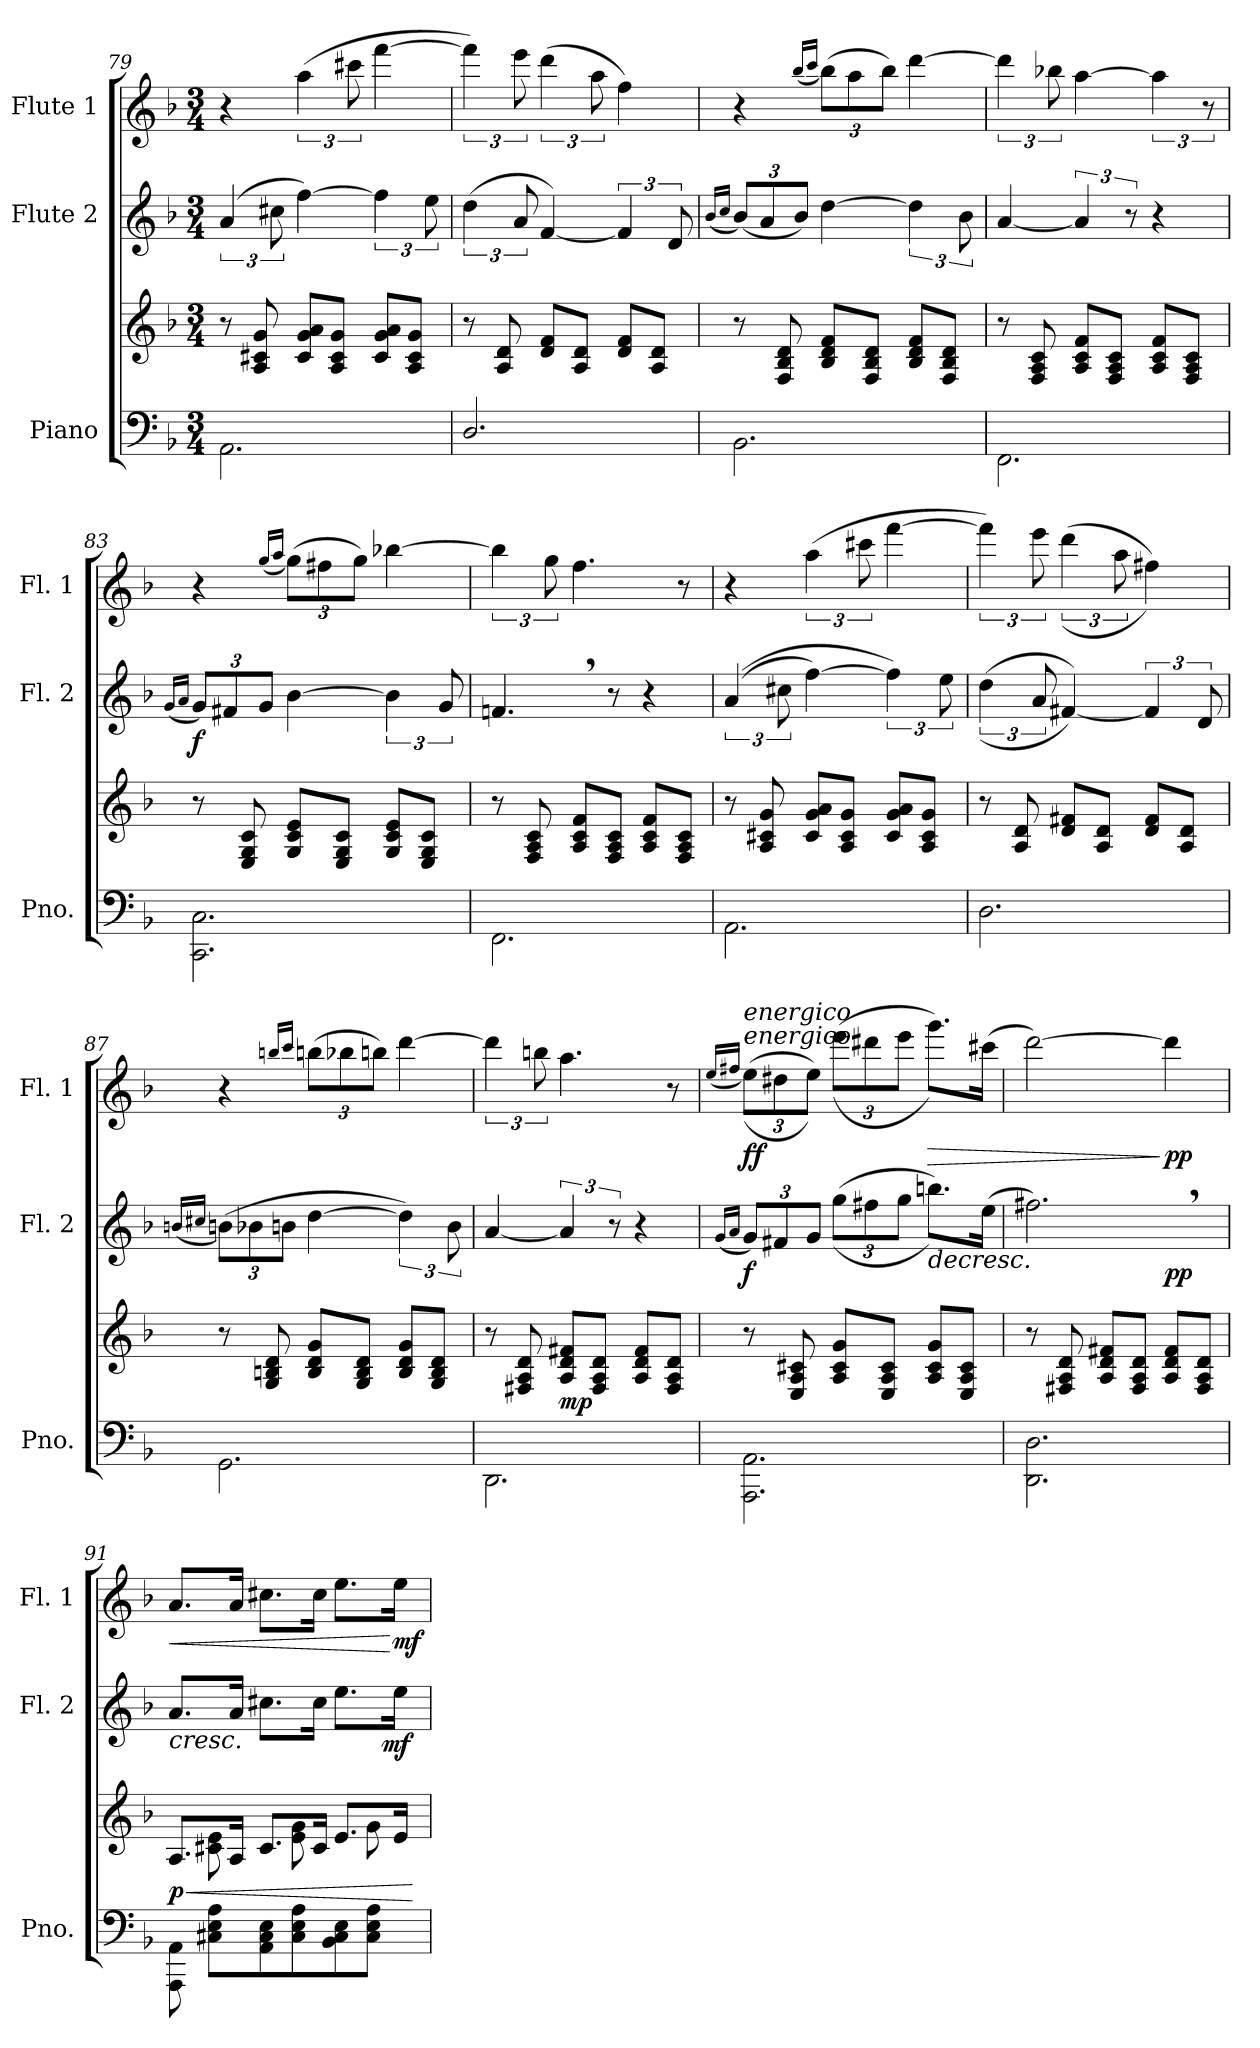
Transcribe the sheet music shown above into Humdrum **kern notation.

**kern	**kern	**dynam	**kern	**dynam	**kern	**dynam
*part3	*part3	*part3	*part2	*part2	*part1	*part1
*staff4	*staff3	*staff3/4	*staff2	*staff2	*staff1	*staff1
*I"Piano	*	*	*I"Flute 2	*	*I"Flute 1	*
*I'Pno.	*	*	*I'Fl. 2	*	*I'Fl. 1	*
*clefF4	*clefG2	*	*clefG2	*	*clefG2	*
*k[b-]	*k[b-]	*	*k[b-]	*	*k[b-]	*
*M3/4	*M3/4	*	*M3/4	*	*M3/4	*
=79	=79	=79	=79	=79	=79	=79
2.AA\	8r	.	(>6a/	.	4r	.
.	8A/ 8c#X/ 8g/	.	.	.	.	.
.	.	.	12cc#X\	.	.	.
.	8c#/ 8g/ 8a/L	.	[4ff\)	.	(>6aa\	.
.	8A/ 8c#/ 8g/J	.	.	.	.	.
.	.	.	.	.	12ccc#X\	.
.	8c#/ 8g/ 8a/L	.	6ff\]	.	[4fff\	.
.	8A/ 8c#/ 8g/J	.	.	.	.	.
.	.	.	12ee\	.	.	.
=80	=80	=80	=80	=80	=80	=80
2.D/	8r	.	(>6dd\	.	6fff\])	.
.	8A/ 8d/	.	.	.	.	.
.	.	.	12a/	.	12eee\	.
.	8d/ 8f/L	.	[4f/)	.	(>6ddd\	.
.	8A/ 8d/J	.	.	.	.	.
.	.	.	.	.	12aa\	.
.	8d/ 8f/L	.	6f/]	.	4ff\)	.
.	8A/ 8d/J	.	.	.	.	.
.	.	.	12d/	.	.	.
=81	=81	=81	=81	=81	=81	=81
.	.	.	(<16qb-i/LL	.	.	.
.	.	.	16qcci/JJ	.	.	.
*	*	*	*Xbrackettup	*	*	*
2.BB-\	8r	.	(<12b-/L)	.	4r	.
.	.	.	12a/	.	.	.
.	8F/ 8B-/ 8d/	.	.	.	.	.
.	.	.	12b-/J)	.	.	.
.	.	.	.	.	(<16qbb-j/LL	.
.	.	.	.	.	16qcccj/JJ	.
*	*	*	*	*	*Xbrackettup	*
.	8B-/ 8d/ 8f/L	.	[4dd\	.	(>12bb-\L)	.
.	.	.	.	.	12aa\	.
.	8F/ 8B-/ 8d/J	.	.	.	.	.
.	.	.	.	.	12bb-\J)	.
*	*	*	*brackettup	*	*	*
.	8B-/ 8d/ 8f/L	.	6dd\]	.	[4ddd\	.
.	8F/ 8B-/ 8d/J	.	.	.	.	.
.	.	.	12b-\	.	.	.
=82	=82	=82	=82	=82	=82	=82
*	*	*	*	*	*brackettup	*
2.FF\	8r	.	[4a/	.	6ddd\]	.
.	8F/ 8A/ 8c/	.	.	.	.	.
.	.	.	.	.	12bb-X\	.
.	8A/ 8c/ 8f/L	.	6a/]	.	[4aa\	.
.	8F/ 8A/ 8c/J	.	.	.	.	.
.	.	.	12r	.	.	.
.	8A/ 8c/ 8f/L	.	4r	.	6aa\]	.
.	8F/ 8A/ 8c/J	.	.	.	.	.
.	.	.	.	.	12r	.
!!LO:PB:g=z
=83	=83	=83	=83	=83	=83	=83
.	.	.	(<16qgi/LL	.	.	.
.	.	.	16qai/JJ	.	.	.
*	*	*	*Xbrackettup	*	*	*
!	!	!	!	!LO:DY:b	!	!
2.CC\ 2.C\	8r	.	12g/L)	f	4r	.
.	.	.	12f#X/	.	.	.
.	8E/ 8G/ 8c/	.	.	.	.	.
.	.	.	12g/J	.	.	.
.	.	.	.	.	(<16qggj/LL	.
.	.	.	.	.	16qaaj/JJ	.
*	*	*	*	*	*Xbrackettup	*
.	8G/ 8c/ 8e/L	.	[4b-\	.	(>12gg\L)	.
.	.	.	.	.	12ff#X\	.
.	8E/ 8G/ 8c/J	.	.	.	.	.
.	.	.	.	.	12gg\J)	.
*	*	*	*brackettup	*	*	*
.	8G/ 8c/ 8e/L	.	6b-\]	.	[4bb-X\	.
.	8E/ 8G/ 8c/J	.	.	.	.	.
.	.	.	12g/	.	.	.
=84	=84	=84	=84	=84	=84	=84
*	*	*	*	*	*brackettup	*
2.FF\	8r	.	4.fn,/	.	6bb-\]	.
.	8F/ 8A/ 8c/	.	.	.	.	.
.	.	.	.	.	12gg\	.
.	8A/ 8c/ 8f/L	.	.	.	4.ff\	.
.	8F/ 8A/ 8c/J	.	8r	.	.	.
.	8A/ 8c/ 8f/L	.	4r	.	.	.
.	8F/ 8A/ 8c/J	.	.	.	8r	.
=85	=85	=85	=85	=85	=85	=85
2.AA\	8r	.	(>(>6a/	.	4r	.
.	8A/ 8c#X/ 8g/	.	.	.	.	.
.	.	.	12cc#X\	.	.	.
.	8c#/ 8g/ 8a/L	.	[4ff\)	.	(>6aa\	.
.	8A/ 8c#/ 8g/J	.	.	.	.	.
.	.	.	.	.	12ccc#X\	.
.	8c#/ 8g/ 8a/L	.	6ff\])	.	[4fff\	.
.	8A/ 8c#/ 8g/J	.	.	.	.	.
.	.	.	12ee\	.	.	.
=86	=86	=86	=86	=86	=86	=86
2.D\	8r	.	(>(>6dd\	.	6fff\])	.
.	8A/ 8d/	.	.	.	.	.
.	.	.	12a/	.	12eee\	.
.	8d/ 8f#X/L	.	[4f#X/))	.	(>(>6ddd\	.
.	8A/ 8d/J	.	.	.	.	.
.	.	.	.	.	12aa\	.
.	8d/ 8f#/L	.	6f#/]	.	4ff#X\))	.
.	8A/ 8d/J	.	.	.	.	.
.	.	.	12d/	.	.	.
=87	=87	=87	=87	=87	=87	=87
.	.	.	(<16qbnj/LL	.	.	.
.	.	.	16qcc#Xj/JJ	.	.	.
*	*	*	*Xbrackettup	*	*	*
2.GG\	8r	.	(>12bn\L)	.	4r	.
.	.	.	12b-X\	.	.	.
.	8G/ 8Bn/ 8d/	.	.	.	.	.
.	.	.	12bn\J	.	.	.
.	.	.	.	.	16qbbnj/LL	.
.	.	.	.	.	16qcccj/JJ	.
*	*	*	*	*	*Xbrackettup	*
.	8B/ 8d/ 8g/L	.	[4dd\	.	(>12bbn\L	.
.	.	.	.	.	12bb-X\	.
.	8G/ 8B/ 8d/J	.	.	.	.	.
.	.	.	.	.	12bbn\J)	.
*	*	*	*brackettup	*	*	*
.	8B/ 8d/ 8g/L	.	6dd\])	.	[4ddd\	.
.	8G/ 8B/ 8d/J	.	.	.	.	.
.	.	.	12b\	.	.	.
!!LO:LB:g=z
=88	=88	=88	=88	=88	=88	=88
*	*	*	*	*	*brackettup	*
2.DD\	8r	.	[4a/	.	6ddd\]	.
.	8F#X/ 8A/ 8d/	.	.	.	.	.
.	.	.	.	.	12bbn\	.
!	!	!LO:DY:b	!	!	!	!
.	8A/ 8d/ 8f#X/L	mp	6a/]	.	4.aa\	.
.	8F#/ 8A/ 8d/J	.	.	.	.	.
.	.	.	12r	.	.	.
.	8A/ 8d/ 8f#/L	.	4r	.	.	.
.	8F#/ 8A/ 8d/J	.	.	.	8r	.
=89	=89	=89	=89	=89	=89	=89
.	.	.	(<16qgi/LL	.	(<16qeej/LL	.
.	.	.	16qai/JJ	.	16qff#Xj/JJ	.
*	*	*	*Xbrackettup	*	*Xbrackettup	*
!	!	!	!	!	!LO:TX:a:i:t=energico	!
!	!	!	!	!	!LO:TX:a:i:t=energico	!
!	!	!	!	!LO:DY:b	!	!LO:DY:b
!	!	!	!	!	!	!LO:DY:n=1:b
2.AAA\ 2.AA\	8r	.	12g/L)	f	(>(>12ee\L)	f f
.	.	.	12f#X/	.	12dd#X\	.
.	8E/ 8A/ 8c#X/	.	.	.	.	.
.	.	.	12g/J	.	12ee\J))	.
.	8A/ 8c#/ 8g/L	.	(>(>12gg\L	.	(>(>12eee\L	.
.	.	.	12ff#X\	.	12ddd#X\	.
.	8E/ 8A/ 8c#/J	.	.	.	.	.
.	.	.	12gg\J	.	12eee\J	.
!	!	!	!	!LO:HP:b	!	!LO:HP:b
.	8A/ 8c#/ 8g/L	.	8.bbn\L))	>	8.ggg\L))	>
.	8E/ 8A/ 8c#/J	.	.	.	.	.
.	.	.	(>16ee\Jk	.	(>16ccc#X\Jk	.
=90	=90	=90	=90	=90	=90	=90
*	*	*	*^	*	*	*
2.DD\ 2.D\	8r	.	2.ff#X,\)	2ryy	.	[2ddd\)	.
.	8F#X/ 8A/ 8d/	.	.	.	.	.	.
.	8A/ 8d/ 8f#X/L	.	.	.	.	.	.
.	8F#/ 8A/ 8d/J	.	.	.	.	.	.
!	!	!	!	!	!LO:DY:b	!	!
!	!	!	!	!	!LO:DY:n=1:b	!	!LO:DY:n=1:b
!	!	!	!	!	!	!	!LO:DY:n=2:b
.	8A/ 8d/ 8f#/L	.	.	4ryy	p p	4ddd\]	] p p
.	8F#/ 8A/ 8d/J	.	.	.	.	.	.
.	.	.	.	.	]	.	.
=91	=91	=91	=91	=91	=91	=91	=91
!	!LO:TX:a:i:t=Animato il tempo	!	!	!	!	!	!
!	!LO:TX:a:t=com agitazione	!	!	!	!	!	!
!	!	!LO:HP:b	!	!	!LO:HP:b	!	!LO:HP:b
*	*^	*	*	*	*	*	*
!	!	!	!LO:DY:n=1:b	!	!	!	!	!
8AAA\ 8AA\	8.A/L	8ryy	< p	8.a/L	3%2ryy	<	8.a/L	<
8C#X\ 8E\ 8A\L	.	8c#X\ 8e\	.	.	.	.	.	.
.	16A/Jk	.	.	16a/Jk	.	.	16a/Jk	.
8AA\ 8C#\ 8E\	8.c#/L	8ryy	.	8.cc#X\L	.	.	8.cc#X\L	.
8C#\ 8E\ 8A\	.	8e\ 8g\	.	.	.	.	.	.
.	16c#/Jk	.	.	16cc#\Jk	.	.	16cc#\Jk	.
8BB-\ 8C#\ 8E\	8.e/L	8ryy	.	8.ee\L	.	.	8.ee\L	.
8C#\ 8E\ 8A\J	.	8g\	.	.	.	.	.	.
!	!	!	!	!	!	!LO:DY:b	!	!
.	.	.	.	.	12ryy	mf	.	.
!	!	!	!	!	!	!	!	!LO:DY:n=1:b
.	16e/Jk	.	.	16ee\Jk	.	[	16ee\Jk	[ mf
*	*v	*v	*	*	*	*	*	*
.	.	[	.	.	.	.	.
*	*	*	*v	*v	*	*	*
=	=	=	=	=	=	=
*-	*-	*-	*-	*-	*-	*-
